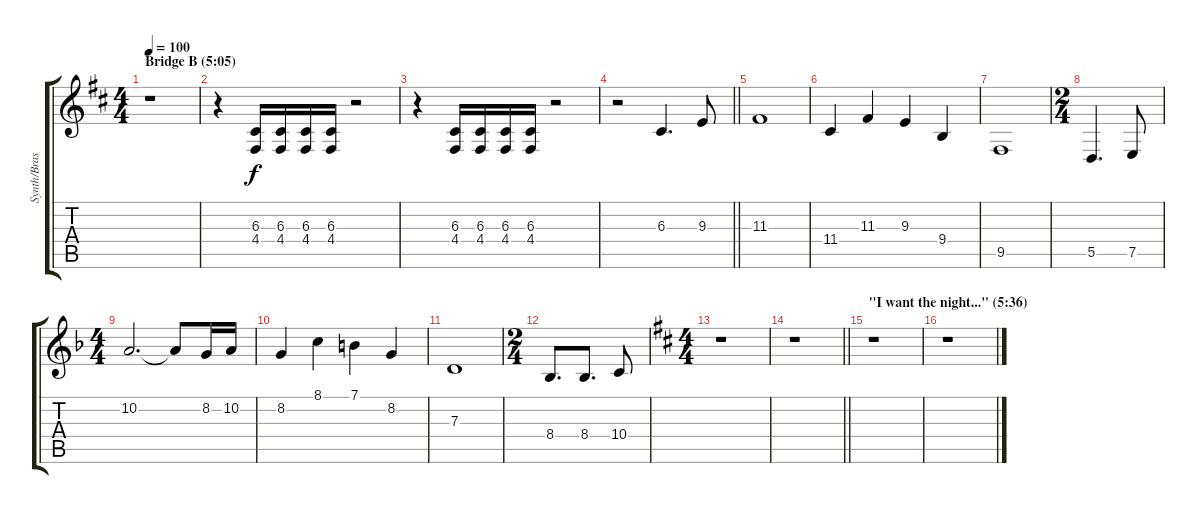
\track ("Synth/Brass" "Synth/Bras") {instrument pad2warm}
\staff {score tabs}
\tuning (E4 B3 G3 D3 A2 E2) {hide}
\ts (4 4)
\section ("" "Bridge B (5:05)")
\tempo 100
\clef g2
\ks bminor
r.1{dy f} |
r.4 (6.3 4.4).16{volume 10 instrument frenchhorn} (6.3 4.4).16 (6.3 4.4).16 (6.3 4.4).16 r.2 |
r.4 (6.3 4.4).16 (6.3 4.4).16 (6.3 4.4).16 (6.3 4.4).16 r.2 |
\barLineRight lightlight
r.2 6.3.4{d volume 14 balance 8 instrument brasssection} 9.3.8 |
11.3.1{volume 11 balance 10 instrument frenchhorn} |
11.4.4 11.3.4 9.3.4 9.4.4 |
9.5.1 |
\ts (2 4)
5.5.4{d} 7.5.8 |
\ts (4 4)
\ks dminor
10.2.2{d volume 12 instrument trombone} 10.2{t}.8 8.2.16 10.2.16 |
8.2.4 8.1.4 7.1.4 8.2.4 |
7.3.1 |
\ts (2 4)
8.4.8{d} 8.4.8{d} 10.4.8 |
\ts (4 4)
\ks bminor
r.1 |
\barLineRight lightlight
r.1 |
\section ("" "\"I want the night...\" (5:36)")
r.1 |
r.1
